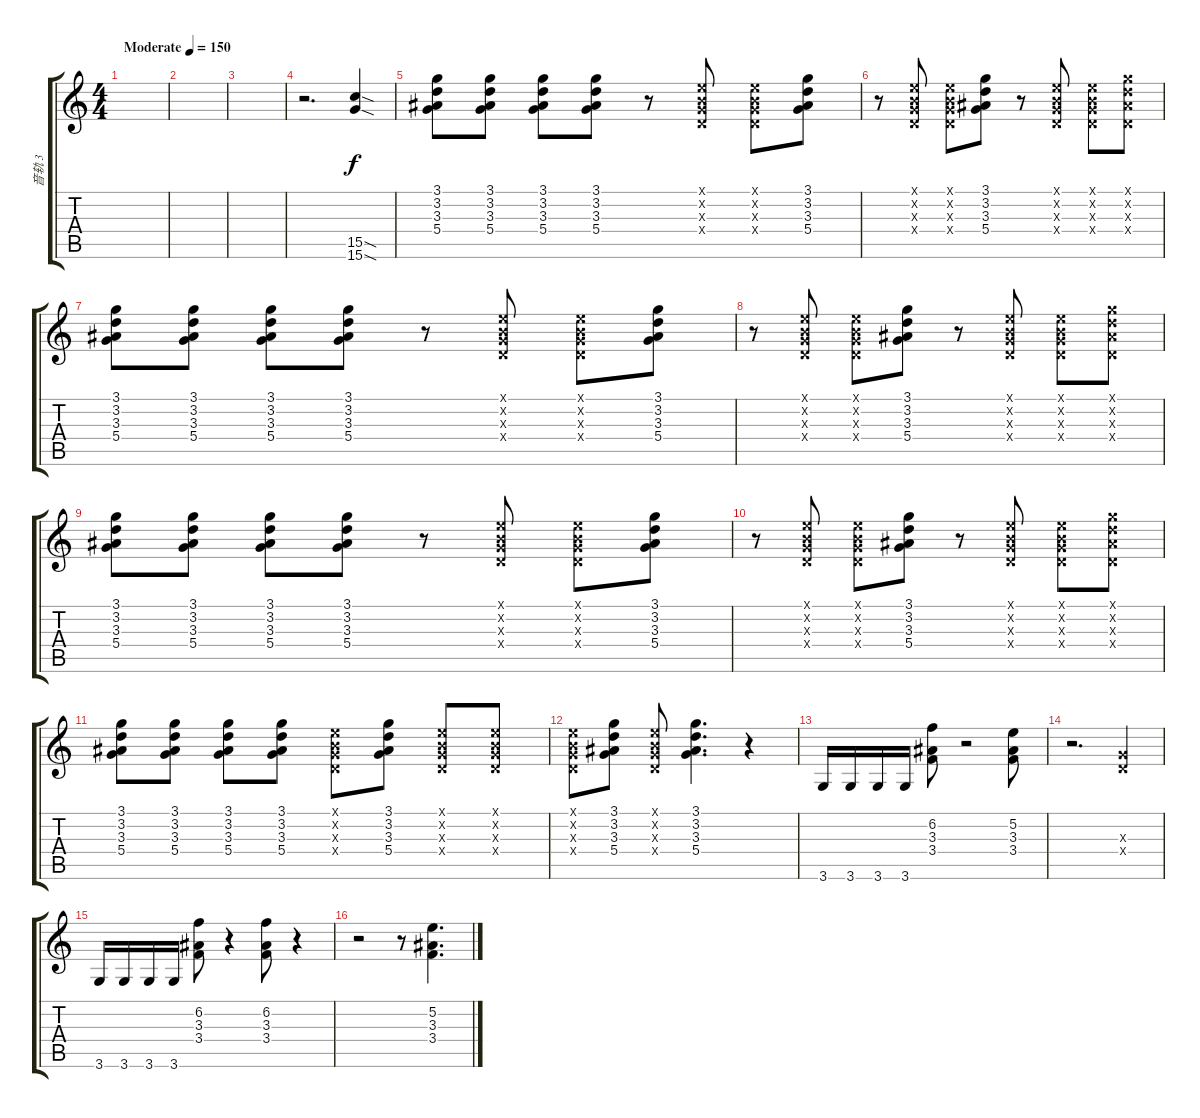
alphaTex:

\track ("音轨 3" "音轨 3") {instrument distortionguitar}
\staff {score tabs}
\tuning (E4 B3 G3 D3 A2 E2) {hide}
\ts (4 4)
\tempo (150 "Moderate")
\clef g2
\ks c
|
|
|
r.2{d} (15.5{sod} 15.6{sod}).4 |
(3.1 3.2 3.3 5.4).8 (3.1 3.2 3.3 5.4).8 (3.1 3.2 3.3 5.4).8 (3.1 3.2 3.3 5.4).8 r.8 (0.1{x} 0.2{x} 0.3{x} 0.4{x}).8 (0.1{x} 0.2{x} 0.3{x} 0.4{x}).8 (3.1 3.2 3.3 5.4).8 |
r.8 (0.1{x} 0.2{x} 0.3{x} 0.4{x}).8 (0.1{x} 0.2{x} 0.3{x} 0.4{x}).8 (3.1 3.2 3.3 5.4).8 r.8 (0.1{x} 0.2{x} 0.3{x} 0.4{x}).8 (0.1{x} 0.2{x} 0.3{x} 0.4{x}).8 (3.1{x} 3.2{x} 3.3{x} 0.4{x}).8 |
(3.1 3.2 3.3 5.4).8 (3.1 3.2 3.3 5.4).8 (3.1 3.2 3.3 5.4).8 (3.1 3.2 3.3 5.4).8 r.8 (0.1{x} 0.2{x} 0.3{x} 0.4{x}).8 (0.1{x} 0.2{x} 0.3{x} 0.4{x}).8 (3.1 3.2 3.3 5.4).8 |
r.8 (0.1{x} 0.2{x} 0.3{x} 0.4{x}).8 (0.1{x} 0.2{x} 0.3{x} 0.4{x}).8 (3.1 3.2 3.3 5.4).8 r.8 (0.1{x} 0.2{x} 0.3{x} 0.4{x}).8 (0.1{x} 0.2{x} 0.3{x} 0.4{x}).8 (3.1{x} 3.2{x} 3.3{x} 0.4{x}).8 |
(3.1 3.2 3.3 5.4).8 (3.1 3.2 3.3 5.4).8 (3.1 3.2 3.3 5.4).8 (3.1 3.2 3.3 5.4).8 r.8 (0.1{x} 0.2{x} 0.3{x} 0.4{x}).8 (0.1{x} 0.2{x} 0.3{x} 0.4{x}).8 (3.1 3.2 3.3 5.4).8 |
r.8 (0.1{x} 0.2{x} 0.3{x} 0.4{x}).8 (0.1{x} 0.2{x} 0.3{x} 0.4{x}).8 (3.1 3.2 3.3 5.4).8 r.8 (0.1{x} 0.2{x} 0.3{x} 0.4{x}).8 (0.1{x} 0.2{x} 0.3{x} 0.4{x}).8 (3.1{x} 3.2{x} 3.3{x} 0.4{x}).8 |
(3.1 3.2 3.3 5.4).8 (3.1 3.2 3.3 5.4).8 (3.1 3.2 3.3 5.4).8 (3.1 3.2 3.3 5.4).8 (0.1{x} 0.2{x} 0.3{x} 0.4{x}).8 (3.1 3.2 3.3 5.4).8 (0.1{x} 0.2{x} 0.3{x} 0.4{x}).8 (0.1{x} 0.2{x} 0.3{x} 0.4{x}).8 |
(0.1{x} 0.2{x} 0.3{x} 0.4{x}).8 (3.1 3.2 3.3 5.4).8 (0.1{x} 0.2{x} 0.3{x} 0.4{x}).8 (3.1 3.2 3.3 5.4).4{d} r.4 |
3.6.16 3.6.16 3.6.16 3.6.16 (6.2 3.3 3.4).8 r.2 (5.2 3.3 3.4).8 |
r.2{d} (0.3{x} 0.4{x}).4 |
3.6.16 3.6.16 3.6.16 3.6.16 (6.2 3.3 3.4).8 r.4 (6.2 3.3 3.4).8 r.4 |
r.2 r.8 (5.2 3.3 3.4).4{d}
